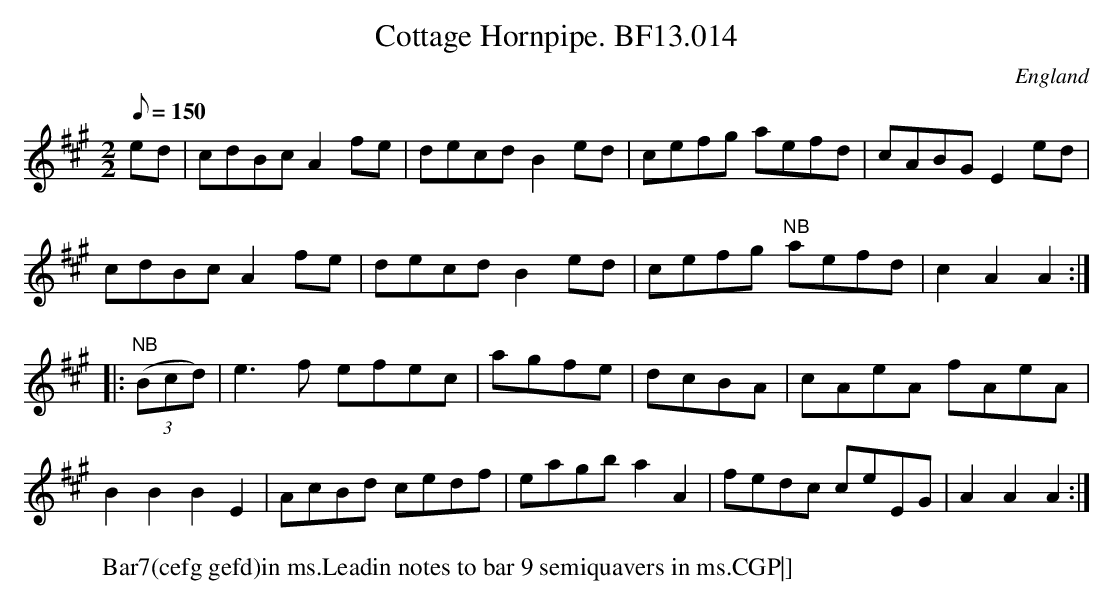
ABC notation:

X:1
T:Cottage Hornpipe. BF13.014
M:2/2
L:1/8
Q:150
O:England
K:A major
ed|cdBcA2fe|decd B2ed|cefg aefd|cABGE2ed|!
cdBc A2fe|decdB2ed|cefg "NB"aefd|c2A2A2:|!
|:"NB"((3Bcd)| e3 f efec|agfe|dcBA|cAeA fAeA|!
B2B2B2E2|AcBd cedf|eagb a2A2|fedc ceEG|A2A2A2:|]
W:Bar7(cefg gefd)in ms.Leadin notes to bar 9 semiquavers in ms.CGP|]
